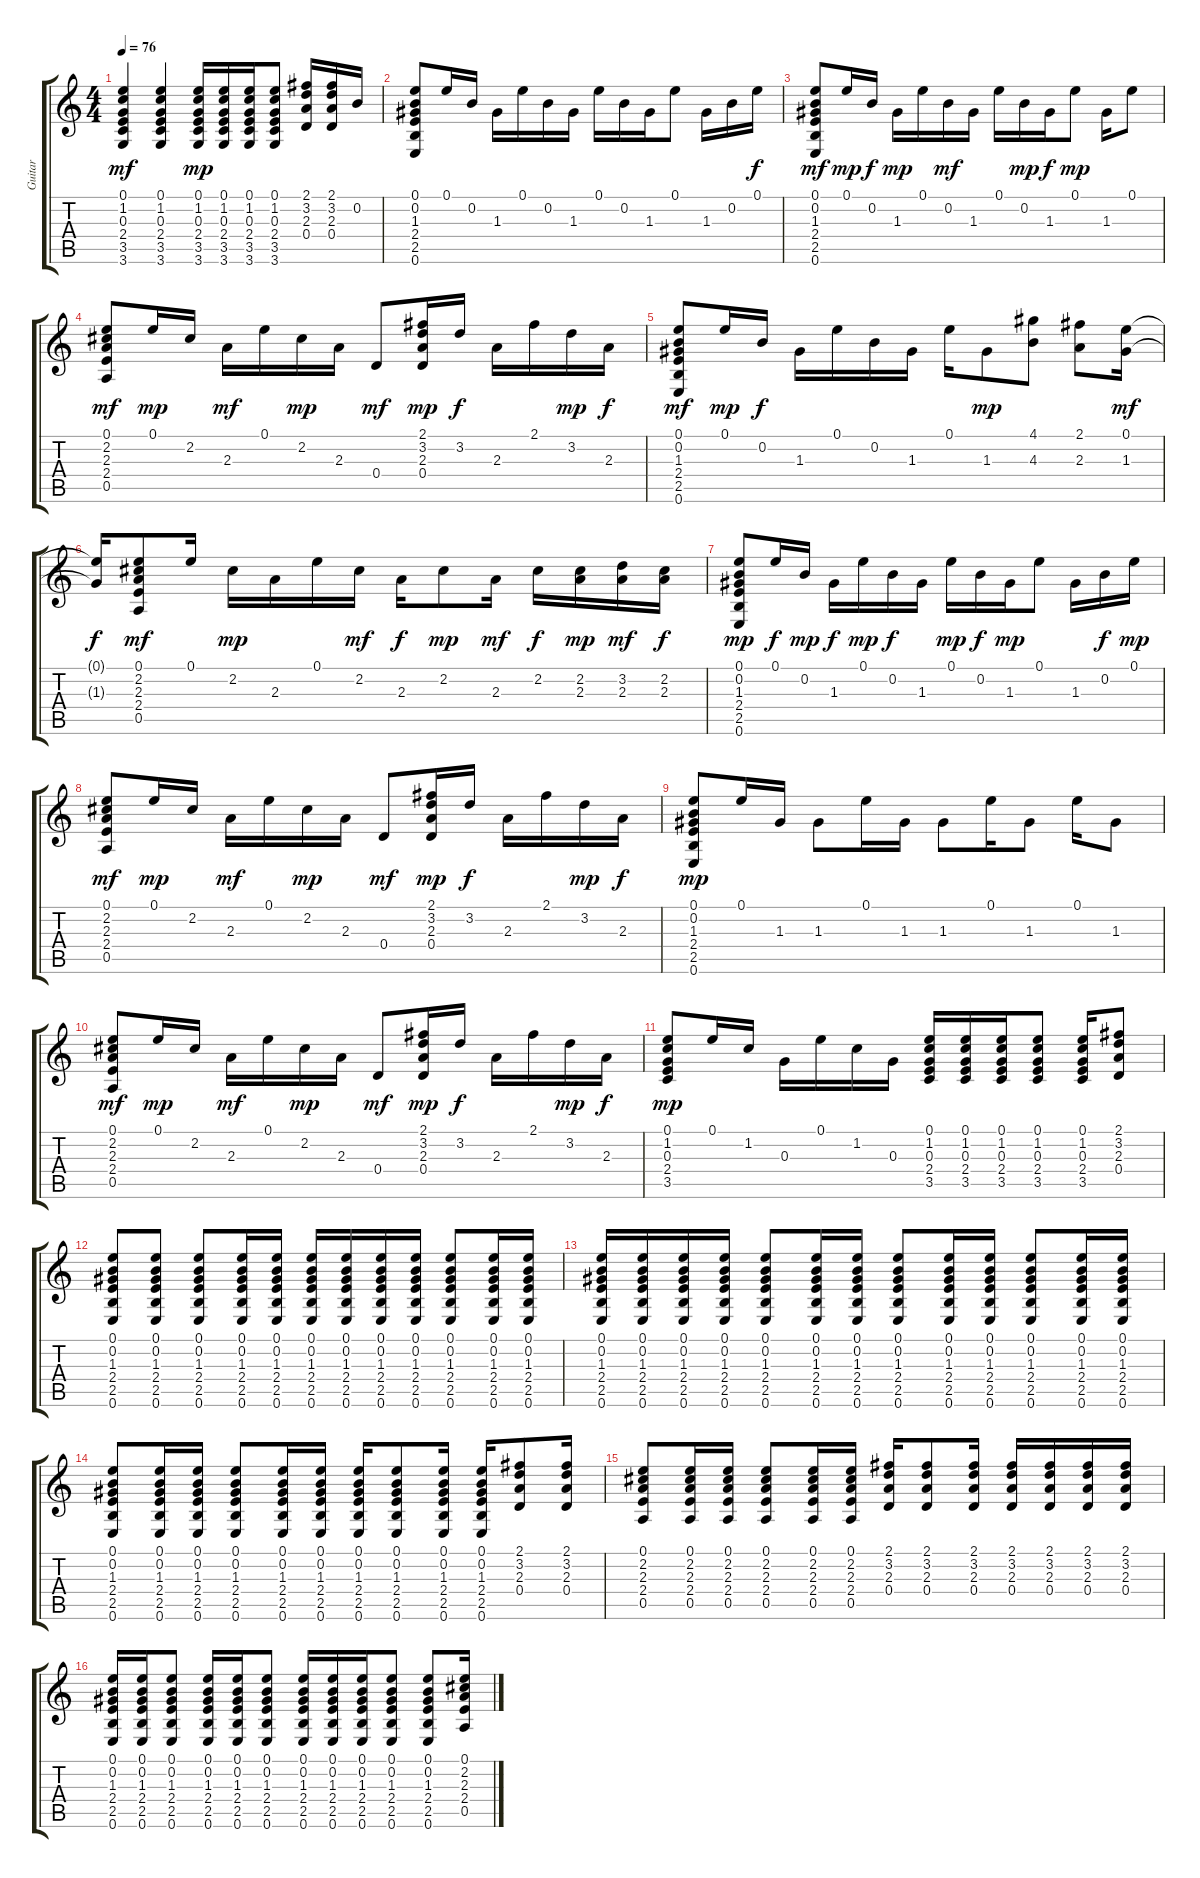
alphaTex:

\track ("Guitar" "Guitar") {instrument acousticguitarsteel}
\staff {score tabs}
\tuning (E4 B3 G3 D3 A2 E2) {hide}
\ts (4 4)
\tempo 76
\clef g2
\ks c
(0.1 1.2 0.3 2.4 3.5 3.6).4{dy mf instrument acousticguitarsteel} (0.1 1.2 0.3 2.4 3.5 3.6).4 (0.1 1.2 0.3 2.4 3.5 3.6).16{dy mp} (0.1 1.2 0.3 2.4 3.5 3.6).16 (0.1 1.2 0.3 2.4 3.5 3.6).16 (0.1 1.2 0.3 2.4 3.5 3.6).8 (2.1 3.2 2.3 0.4).16 (2.1 3.2 2.3 0.4).16 0.2.16 |
(0.1 0.2 1.3 2.4 2.5 0.6).8 0.1.16 0.2.16 1.3.16 0.1.16 0.2.16 1.3.16 0.1.16 0.2.16 1.3.16 0.1.8 1.3.16 0.2.16 0.1.16{dy f} |
(0.1 0.2 1.3 2.4 2.5 0.6).8{dy mf} 0.1.16{dy mp} 0.2.16{dy f} 1.3.16{dy mp} 0.1.16 0.2.16{dy mf} 1.3.16 0.1.16 0.2.16{dy mp} 1.3.16{dy f} 0.1.8{dy mp} 1.3.16 0.1.8 |
(0.1 2.2 2.3 2.4 0.5).8{dy mf} 0.1.16{dy mp} 2.2.16 2.3.16{dy mf} 0.1.16 2.2.16{dy mp} 2.3.16 0.4.8{dy mf} (2.1 3.2 2.3 0.4).16{dy mp} 3.2.16{dy f} 2.3.16 2.1.16 3.2.16{dy mp} 2.3.16{dy f} |
(0.1 0.2 1.3 2.4 2.5 0.6).8{dy mf} 0.1.16{dy mp} 0.2.16{dy f} 1.3.16 0.1.16 0.2.16 1.3.16 0.1.16 1.3.8{dy mp} (4.1 4.3).8 (2.1 2.3).8 (0.1 1.3).16{dy mf} |
(0.1{t} 1.3{t}).16{dy f} (0.1 2.2 2.3 2.4 0.5).8{dy mf} 0.1.16 2.2.16{dy mp} 2.3.16 0.1.16 2.2.16{dy mf} 2.3.16{dy f} 2.2.8{dy mp} 2.3.16{dy mf} 2.2.16{dy f} (2.2 2.3).16{dy mp} (3.2 2.3).16{dy mf} (2.2 2.3).16{dy f} |
(0.1 0.2 1.3 2.4 2.5 0.6).8{dy mp} 0.1.16{dy f} 0.2.16{dy mp} 1.3.16{dy f} 0.1.16{dy mp} 0.2.16{dy f} 1.3.16 0.1.16{dy mp} 0.2.16{dy f} 1.3.16{dy mp} 0.1.8 1.3.16 0.2.16{dy f} 0.1.16{dy mp} |
(0.1 2.2 2.3 2.4 0.5).8{dy mf} 0.1.16{dy mp} 2.2.16 2.3.16{dy mf} 0.1.16 2.2.16{dy mp} 2.3.16 0.4.8{dy mf} (2.1 3.2 2.3 0.4).16{dy mp} 3.2.16{dy f} 2.3.16 2.1.16 3.2.16{dy mp} 2.3.16{dy f} |
(0.1 0.2 1.3 2.4 2.5 0.6).8{dy mp} 0.1.16 1.3.16 1.3.8 0.1.16 1.3.16 1.3.8 0.1.16 1.3.8 0.1.16 1.3.8 |
(0.1 2.2 2.3 2.4 0.5).8{dy mf} 0.1.16{dy mp} 2.2.16 2.3.16{dy mf} 0.1.16 2.2.16{dy mp} 2.3.16 0.4.8{dy mf} (2.1 3.2 2.3 0.4).16{dy mp} 3.2.16{dy f} 2.3.16 2.1.16 3.2.16{dy mp} 2.3.16{dy f} |
(0.1 1.2 0.3 2.4 3.5).8{dy mp} 0.1.16 1.2.16 0.3.16 0.1.16 1.2.16 0.3.16 (0.1 1.2 0.3 2.4 3.5).16 (0.1 1.2 0.3 2.4 3.5).16 (0.1 1.2 0.3 2.4 3.5).16 (0.1 1.2 0.3 2.4 3.5).8 (0.1 1.2 0.3 2.4 3.5).16 (2.1 3.2 2.3 0.4).8 |
(0.1 0.2 1.3 2.4 2.5 0.6).8 (0.1 0.2 1.3 2.4 2.5 0.6).8 (0.1 0.2 1.3 2.4 2.5 0.6).8 (0.1 0.2 1.3 2.4 2.5 0.6).16 (0.1 0.2 1.3 2.4 2.5 0.6).16 (0.1 0.2 1.3 2.4 2.5 0.6).16 (0.1 0.2 1.3 2.4 2.5 0.6).16 (0.1 0.2 1.3 2.4 2.5 0.6).16 (0.1 0.2 1.3 2.4 2.5 0.6).16 (0.1 0.2 1.3 2.4 2.5 0.6).8 (0.1 0.2 1.3 2.4 2.5 0.6).16 (0.1 0.2 1.3 2.4 2.5 0.6).16 |
(0.1 0.2 1.3 2.4 2.5 0.6).16 (0.1 0.2 1.3 2.4 2.5 0.6).16 (0.1 0.2 1.3 2.4 2.5 0.6).16 (0.1 0.2 1.3 2.4 2.5 0.6).16 (0.1 0.2 1.3 2.4 2.5 0.6).8 (0.1 0.2 1.3 2.4 2.5 0.6).16 (0.1 0.2 1.3 2.4 2.5 0.6).16 (0.1 0.2 1.3 2.4 2.5 0.6).8 (0.1 0.2 1.3 2.4 2.5 0.6).16 (0.1 0.2 1.3 2.4 2.5 0.6).16 (0.1 0.2 1.3 2.4 2.5 0.6).8 (0.1 0.2 1.3 2.4 2.5 0.6).16 (0.1 0.2 1.3 2.4 2.5 0.6).16 |
(0.1 0.2 1.3 2.4 2.5 0.6).8 (0.1 0.2 1.3 2.4 2.5 0.6).16 (0.1 0.2 1.3 2.4 2.5 0.6).16 (0.1 0.2 1.3 2.4 2.5 0.6).8 (0.1 0.2 1.3 2.4 2.5 0.6).16 (0.1 0.2 1.3 2.4 2.5 0.6).16 (0.1 0.2 1.3 2.4 2.5 0.6).16 (0.1 0.2 1.3 2.4 2.5 0.6).8 (0.1 0.2 1.3 2.4 2.5 0.6).16 (0.1 0.2 1.3 2.4 2.5 0.6).16 (2.1 3.2 2.3 0.4).8 (2.1 3.2 2.3 0.4).16 |
(0.1 2.2 2.3 2.4 0.5).8 (0.1 2.2 2.3 2.4 0.5).16 (0.1 2.2 2.3 2.4 0.5).16 (0.1 2.2 2.3 2.4 0.5).8 (0.1 2.2 2.3 2.4 0.5).16 (0.1 2.2 2.3 2.4 0.5).16 (2.1 3.2 2.3 0.4).16 (2.1 3.2 2.3 0.4).8 (2.1 3.2 2.3 0.4).16 (2.1 3.2 2.3 0.4).16 (2.1 3.2 2.3 0.4).16 (2.1 3.2 2.3 0.4).16 (2.1 3.2 2.3 0.4).16 |
(0.1 0.2 1.3 2.4 2.5 0.6).16 (0.1 0.2 1.3 2.4 2.5 0.6).16 (0.1 0.2 1.3 2.4 2.5 0.6).8 (0.1 0.2 1.3 2.4 2.5 0.6).16 (0.1 0.2 1.3 2.4 2.5 0.6).16 (0.1 0.2 1.3 2.4 2.5 0.6).8 (0.1 0.2 1.3 2.4 2.5 0.6).16 (0.1 0.2 1.3 2.4 2.5 0.6).16 (0.1 0.2 1.3 2.4 2.5 0.6).16 (0.1 0.2 1.3 2.4 2.5 0.6).8 (0.1 0.2 1.3 2.4 2.5 0.6).8 (0.1 2.2 2.3 2.4 0.5).16
